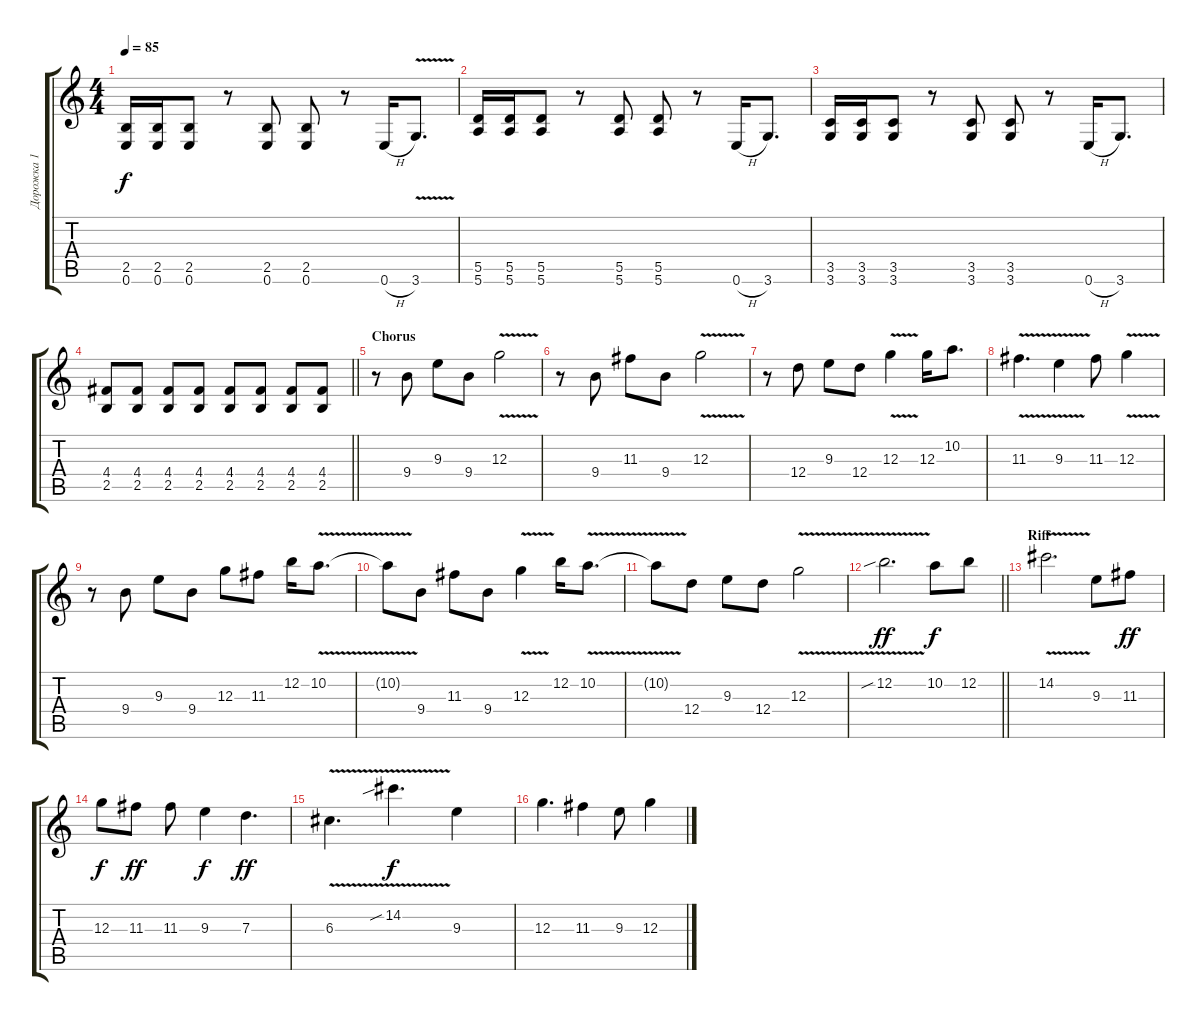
\track ("Дорожка 1" "Дорожка 1") {instrument distortionguitar}
\staff {score tabs}
\tuning (E4 B3 G3 D3 A2 E2) {hide}
\ts (4 4)
\tempo 85
\clef g2
\ks c
(2.5 0.6).16{dy f} (2.5 0.6).16 (2.5 0.6).8 r.8 (2.5 0.6).8 (2.5 0.6).8 r.8 0.6{h}.16 3.6{v}.8{d} |
(5.5 5.6).16 (5.5 5.6).16 (5.5 5.6).8 r.8 (5.5 5.6).8 (5.5 5.6).8 r.8 0.6{h}.16 3.6.8{d} |
(3.5 3.6).16 (3.5 3.6).16 (3.5 3.6).8 r.8 (3.5 3.6).8 (3.5 3.6).8 r.8 0.6{h}.16 3.6.8{d} |
\barLineRight lightlight
(4.4 2.5).8 (4.4 2.5).8 (4.4 2.5).8 (4.4 2.5).8 (4.4 2.5).8 (4.4 2.5).8 (4.4 2.5).8 (4.4 2.5).8 |
\section ("" "Chorus")
r.8 9.4.8 9.3.8 9.4.8 12.3{v}.2 |
r.8 9.4.8 11.3.8 9.4.8 12.3{v}.2 |
r.8 12.4.8 9.3.8 12.4.8 12.3{v}.4 12.3.16 10.2.8{d} |
11.3{v}.4{d} 9.3{v}.4 11.3.8 12.3{v}.4 |
r.8 9.4.8 9.3.8 9.4.8 12.3.8 11.3.8 12.2.16 10.2{v}.8{d} |
10.2{t}.8 9.4.8 11.3.8 9.4.8 12.3{v}.4 12.2.16 10.2{v}.8{d} |
10.2{t}.8 12.4.8 9.3.8 12.4.8 12.3{v}.2 |
\barLineRight lightlight
12.2{v sib}.2{d dy ff} 10.2.8{dy f} 12.2.8 |
\section ("" "Riff")
14.2{v}.2{d} 9.3.8 11.3.8{dy ff} |
12.3.8{dy f} 11.3.8{dy ff} 11.3.8 9.3.4{dy f} 7.3.4{d dy ff} |
6.3{v}.4{d} 14.2{v sib}.4{d dy f} 9.3.4 |
12.3.4{d} 11.3.4 9.3.8 12.3.4
